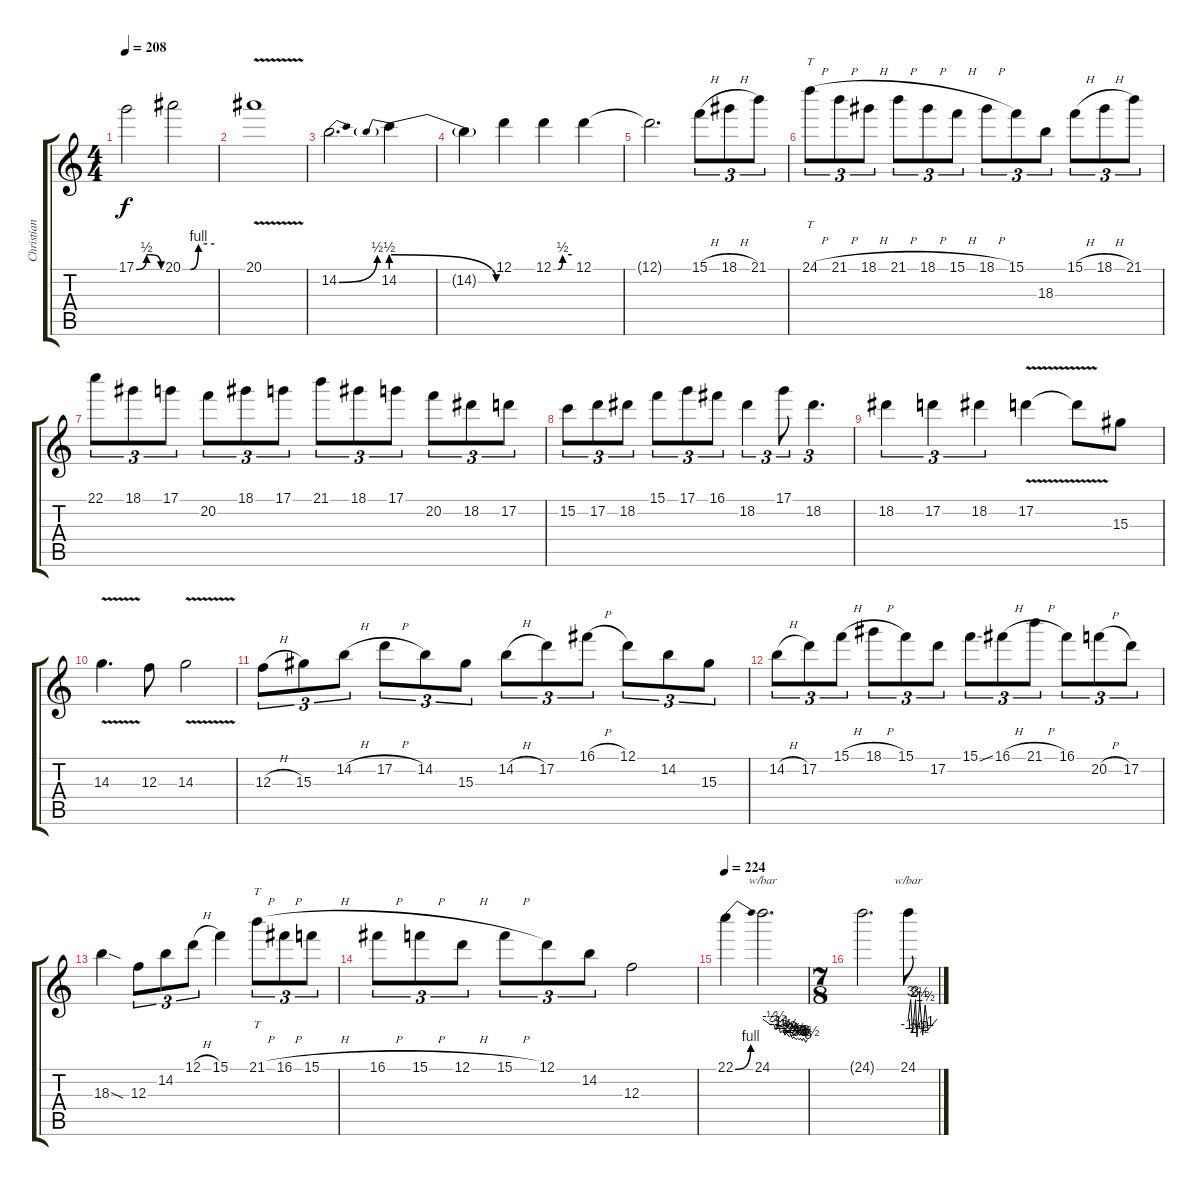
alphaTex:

\track ("Christian Muenzner" "Christian ") {instrument distortionguitar}
\staff {score tabs}
\tuning (D4 A3 F3 C3 G2 D2) {hide}
\ts (4 4)
\tempo 208
\clef g2
\ks c
17.1{be (custom 0 0 25 2 30 2 35 2 60 0)}.2{dy f} 20.1{be (custom 0 0 15 0 30 4 60 4)}.2 |
20.1{v}.1 |
14.2{be (bend 0 0 60 2)}.2{d} 14.2{be (prebendrelease 0 2 60 0)}.4 |
14.2{t}.4 12.1.4 12.1{be (custom 0 0 15 0 30 2 60 2)}.4 12.1.4 |
12.1{t}.2{d} 15.1{h}.8{tu (3 2)} 18.1{h}.8{tu (3 2)} 21.1.8{tu (3 2)} |
24.1{h}.8{tt tu (3 2)} 21.1{h}.8{tu (3 2)} 18.1{h}.8{tu (3 2)} 21.1{h}.8{tu (3 2)} 18.1{h}.8{tu (3 2)} 15.1{h}.8{tu (3 2)} 18.1{h}.8{tu (3 2)} 15.1.8{tu (3 2)} 18.3.8{tu (3 2)} 15.1{h}.8{tu (3 2)} 18.1{h}.8{tu (3 2)} 21.1.8{tu (3 2)} |
22.1.8{tu (3 2)} 18.1.8{tu (3 2)} 17.1.8{tu (3 2)} 20.2.8{tu (3 2)} 18.1.8{tu (3 2)} 17.1.8{tu (3 2)} 21.1.8{tu (3 2)} 18.1.8{tu (3 2)} 17.1.8{tu (3 2)} 20.2.8{tu (3 2)} 18.2.8{tu (3 2)} 17.2.8{tu (3 2)} |
15.2.8{tu (3 2)} 17.2.8{tu (3 2)} 18.2.8{tu (3 2)} 15.1.8{tu (3 2)} 17.1.8{tu (3 2)} 16.1.8{tu (3 2)} 18.2.4{tu (3 2)} 17.1.8{tu (3 2)} 18.2.4{d tu (3 2)} |
18.2.4{tu (3 2)} 17.2.4{tu (3 2)} 18.2.4{tu (3 2)} 17.2{v}.4 17.2{t}.8 15.3.8 |
14.3{v}.4{d} 12.3.8 14.3{v}.2 |
12.3{h}.8{tu (3 2)} 15.3.8{tu (3 2)} 14.2{h}.8{tu (3 2)} 17.2{h}.8{tu (3 2)} 14.2.8{tu (3 2)} 15.3.8{tu (3 2)} 14.2{h}.8{tu (3 2)} 17.2.8{tu (3 2)} 16.1{h}.8{tu (3 2)} 12.1.8{tu (3 2)} 14.2.8{tu (3 2)} 15.3.8{tu (3 2)} |
14.2{h}.8{tu (3 2)} 17.2.8{tu (3 2)} 15.1{h}.8{tu (3 2)} 18.1{h}.8{tu (3 2)} 15.1.8{tu (3 2)} 17.2.8{tu (3 2)} 15.1{ss}.8{tu (3 2)} 16.1{h}.8{tu (3 2)} 21.1{h}.8{tu (3 2)} 16.1.8{tu (3 2)} 20.2{h}.8{tu (3 2)} 17.2.8{tu (3 2)} |
18.3{sod}.4 12.3.8{tu (3 2)} 14.2.8{tu (3 2)} 12.1{h}.8{tu (3 2)} 15.1.4 21.1{h}.8{tt tu (3 2)} 16.1{h}.8{tu (3 2)} 15.1{h}.8{tu (3 2)} |
16.1{h}.8{tu (3 2)} 15.1{h}.8{tu (3 2)} 12.1{h}.8{tu (3 2)} 15.1{h}.8{tu (3 2)} 12.1.8{tu (3 2)} 14.2.8{tu (3 2)} 12.3.2 |
\tempo 224
22.1{be (bend 0 0 60 4)}.4 24.1.2{d tbe (custom default 0 0 10 -2 15 -2 18 -4 21 -2 24 -6 28 -4 30 -8 32 -6 36 -10 38 -8 40 -12 42 -10 45 -14 47 -12 49 -14 51 -12 53 -16 55 -12 58 -20 60 -14)} |
\ts (7 8)
24.1{t}.2{d} 24.1.8{tbe (custom default 0 0 5 12 9 -6 15 12 18 -10 24 10 30 -8 35 6 41 -4 60 0)}
